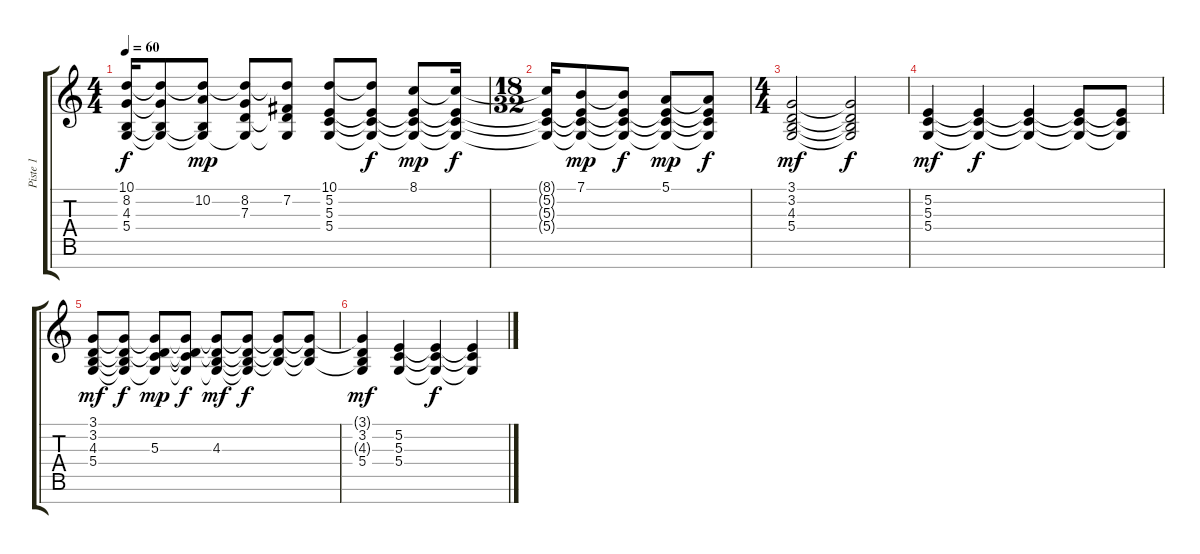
\track ("Piste 1" "Piste 1") {instrument stringensemble1}
\staff {score tabs}
\tuning (E4 B3 G3 D3 A2 E2 B1) {hide}
\ts (4 4)
\tempo 60
\clef g2
\ks c
(10.1{t} 8.2{t} 4.3{t} 5.4{t}).16{dy f} (10.1{t} 8.2{t} 4.3{t} 5.4{t}).8 (10.1{t} 10.2 4.3{t} 5.4{t}).8{dy mp} (10.1{t} 8.2 7.3 5.4{t}).8 (10.1{t} 7.2 7.3{t} 5.4{t}).8 (10.1 5.2 5.3 5.4).8 (10.1{t} 5.2{t} 5.3{t} 5.4{t}).8{dy f} (8.1 5.2{t} 5.3{t} 5.4{t}).8{dy mp} (8.1{t} 5.2{t} 5.3{t} 5.4{t}).16{dy f} |
\ts (18 32)
(8.1{t} 5.2{t} 5.3{t} 5.4{t}).16 (7.1 5.2{t} 5.3{t} 5.4{t}).8{dy mp} (7.1{t} 5.2{t} 5.3{t} 5.4{t}).8{dy f} (5.1 5.2{t} 5.3{t} 5.4{t}).8{dy mp} (5.1{t} 5.2{t} 5.3{t} 5.4{t}).8{dy f} |
\ts (4 4)
(3.1 3.2 4.3 5.4).2{dy mf volume 8 instrument pad6metallic} (3.1{t} 3.2{t} 4.3{t} 5.4{t}).2{dy f volume 12} |
(5.2 5.3 5.4).4{dy mf} (5.2{t} 5.3{t} 5.4{t}).4{dy f} (5.2{t} 5.3{t} 5.4{t}).4 (5.2{t} 5.3{t} 5.4{t}).8 (5.2{t} 5.3{t} 5.4{t}).8 |
(3.1 3.2 4.3 5.4).8{dy mf} (3.1{t} 3.2{t} 4.3{t} 5.4{t}).8{dy f} (3.1{t} 3.2{t} 5.3 5.4{t}).8{dy mp} (3.1{t} 3.2{t} 5.3{t} 5.4{t}).8{dy f} (3.1{t} 3.2{t} 4.3 5.4{t}).8{dy mf} (3.1{t} 3.2{t} 4.3{t} 5.4{t}).8{dy f} (3.1{t} 3.2{t} 4.3{t}).8 (3.1{t} 3.2{t} 4.3{t}).8 |
(3.1{t} 3.2 4.3{t} 5.4).4{dy mf} (5.2 5.3 5.4).4 (5.2{t} 5.3{t} 5.4{t}).4{dy f} (5.2{t} 5.3{t} 5.4{t}).4
